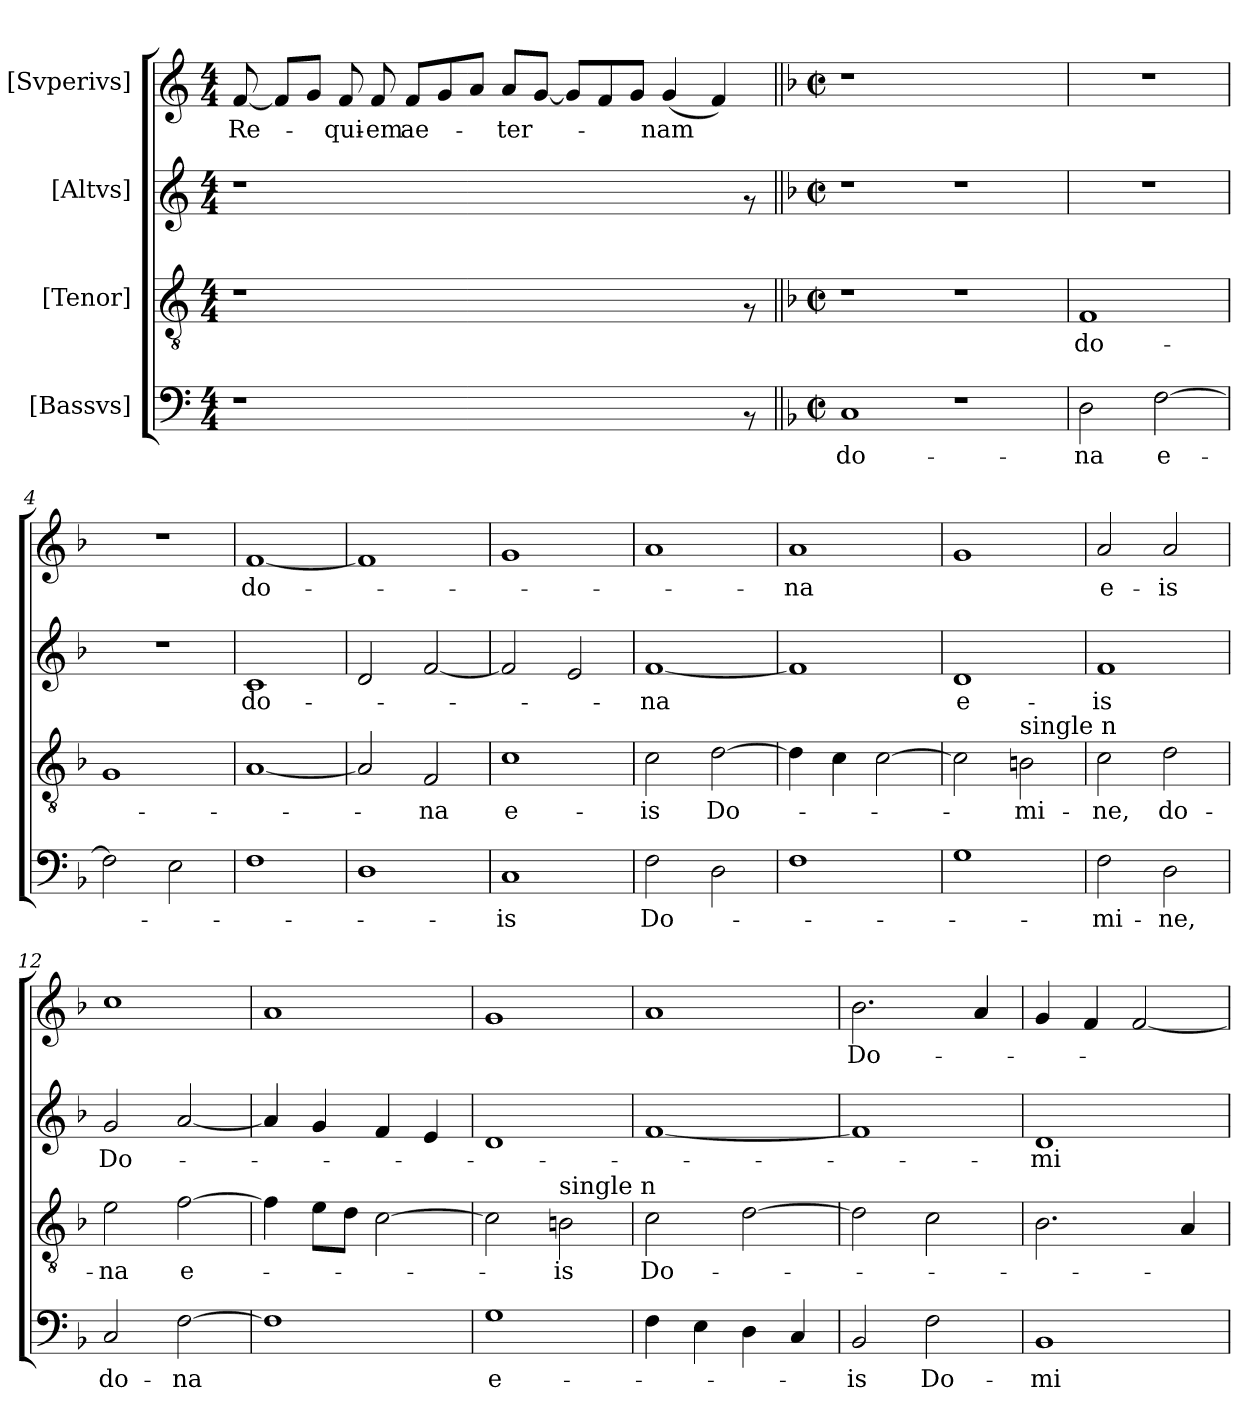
**kern	**text	**kern	**text	**kern	**text	**kern	**text
*part4	*part4	*part3	*part3	*part2	*part2	*part1	*part1
*staff4	*staff4	*staff3	*staff3	*staff2	*staff2	*staff1	*staff1
*I"[Bassvs]	*	*I"[Tenor]	*	*I"[Altvs]	*	*I"[Svperivs]	*
*clefF4	*	*clefGv2	*	*clefG2	*	*clefG2	*
*k[]	*	*k[]	*	*k[]	*	*k[]	*
*C:	*	*C:	*	*C:	*	*C:	*
*M4/4	*	*M4/4	*	*M4/4	*	*M4/4	*
=1	=1	=1	=1	=1	=1	=1	=1
!	!	!	!	!	!	!	!LO:LY:b
1r	.	1r	.	1r	.	[<8f/	Re-
.	.	.	.	.	.	8f/L]	.
.	.	.	.	.	.	8g/J	.
!	!	!	!	!	!	!	!LO:LY:b
.	.	.	.	.	.	8f/	-qui-
!	!	!	!	!	!	!	!LO:LY:b
.	.	.	.	.	.	8f/	-em
!	!	!	!	!	!	!	!LO:LY:b
.	.	.	.	.	.	8f/L	ae-
.	.	.	.	.	.	8g/	.
.	.	.	.	.	.	8a/J	.
!	!	!	!	!	!	!	!LO:LY:b
1ryy	.	1ryy	.	1ryy	.	8a/L	-ter-
.	.	.	.	.	.	[<8g/J	.
.	.	.	.	.	.	8g/L]	.
.	.	.	.	.	.	8f/	.
.	.	.	.	.	.	8g/J	.
!	!	!	!	!	!	!	!LO:LY:b
.	.	.	.	.	.	(<4g/	-nam
.	.	.	.	.	.	4f/)	.
8rAA	.	8rF	.	8rf	.	.	.
=2||	=2||	=2||	=2||	=2||	=2||	=2||	=2||
*k[b-]	*	*k[b-]	*	*k[b-]	*	*k[b-]	*
*F:	*	*F:	*	*F:	*	*F:	*
*M2/2	*	*M2/2	*	*M2/2	*	*M2/2	*
*met(c|)	*	*met(c|)	*	*met(c|)	*	*met(c|)	*
!	!LO:LY:b	!	!	!	!	!	!
1C	do-	1r	.	1r	.	1r	.
1r	.	1r	.	1r	.	1ryy	.
=3	=3	=3	=3	=3	=3	=3	=3
!	!LO:LY:b	!	!LO:LY:b	!	!	!	!
2D\	-na	1F	do-	1r	.	1r	.
!	!LO:LY:b	!	!	!	!	!	!
[>2F\	e-	.	.	.	.	.	.
=4	=4	=4	=4	=4	=4	=4	=4
2F\]	.	1G	.	1r	.	1r	.
2E\	.	.	.	.	.	.	.
=5	=5	=5	=5	=5	=5	=5	=5
!	!	!	!	!	!LO:LY:b	!	!LO:LY:b
1F	.	[<1A	.	1c	do-	[<1f	do-
!!LO:LB:g=z
=6	=6	=6	=6	=6	=6	=6	=6
1D	.	2A/]	.	2d/	.	1f]	.
!	!	!	!LO:LY:b	!	!	!	!
.	.	2F/	-na	[<2f/	.	.	.
=7	=7	=7	=7	=7	=7	=7	=7
!	!LO:LY:b	!	!LO:LY:b	!	!	!	!
1C	-is	1c	e-	2f/]	.	1g	.
.	.	.	.	2e/	.	.	.
=8	=8	=8	=8	=8	=8	=8	=8
!	!LO:LY:b	!	!LO:LY:b	!	!LO:LY:b	!	!
2F\	Do-	2c\	-is	[<1f	-na	1a	.
!	!	!	!LO:LY:b	!	!	!	!
2D\	.	[>2d\	Do-	.	.	.	.
=9	=9	=9	=9	=9	=9	=9	=9
!	!	!	!	!	!	!	!LO:LY:b
1F	.	4d\]	.	1f]	.	1a	-na
.	.	4c\	.	.	.	.	.
.	.	[>2c\	.	.	.	.	.
=10	=10	=10	=10	=10	=10	=10	=10
!	!	!	!	!	!LO:LY:b	!	!
1G	.	2c\]	.	1d	e-	1g	.
!	!	!LO:TX:a:t=single n	!	!	!	!	!
!	!	!	!LO:LY:b	!	!	!	!
.	.	2B\	-mi-	.	.	.	.
=11	=11	=11	=11	=11	=11	=11	=11
!	!LO:LY:b	!	!LO:LY:b	!	!LO:LY:b	!	!LO:LY:b
2F\	-mi-	2c\	-ne,	1f	-is	2a/	e-
!	!LO:LY:b	!	!LO:LY:b	!	!	!	!LO:LY:b
2D\	-ne,	2d\	do-	.	.	2a/	-is
=12	=12	=12	=12	=12	=12	=12	=12
!	!LO:LY:b	!	!LO:LY:b	!	!LO:LY:b	!	!
2C/	do-	2e\	-na	2g/	Do-	1cc	.
!	!LO:LY:b	!	!LO:LY:b	!	!	!	!
[>2F\	-na	[>2f\	e-	[<2a/	.	.	.
=13	=13	=13	=13	=13	=13	=13	=13
1F]	.	4f\]	.	4a/]	.	1a	.
.	.	8e\L	.	4g/	.	.	.
.	.	8d\J	.	.	.	.	.
.	.	[<2c\	.	4f/	.	.	.
.	.	.	.	4e/	.	.	.
!!LO:PB:g=z
=14	=14	=14	=14	=14	=14	=14	=14
!	!LO:LY:b	!	!	!	!	!	!
1G	e-	2c\]	.	1d	.	1g	.
!	!	!LO:TX:a:t=single n	!	!	!	!	!
!	!	!	!LO:LY:b	!	!	!	!
.	.	2B\	-is	.	.	.	.
=15	=15	=15	=15	=15	=15	=15	=15
!	!	!	!LO:LY:b	!	!	!	!
4F\	.	2c\	Do-	[<1f	.	1a	.
4E\	.	.	.	.	.	.	.
4D\	.	[>2d\	.	.	.	.	.
4C/	.	.	.	.	.	.	.
=16	=16	=16	=16	=16	=16	=16	=16
!	!LO:LY:b	!	!	!	!	!	!LO:LY:b
2BB-/	-is	2d\]	.	1f]	.	2.b-\	Do-
!	!LO:LY:b	!	!	!	!	!	!
2F\	Do-	2c\	.	.	.	.	.
.	.	.	.	.	.	4a/	.
=17	=17	=17	=17	=17	=17	=17	=17
!	!LO:LY:b	!	!	!	!LO:LY:b	!	!
1BB-	-mi-	2.B-\	.	1d	-mi-	4g/	.
.	.	.	.	.	.	4f/	.
.	.	.	.	.	.	[<2f/	.
.	.	4A/	.	.	.	.	.
=	=	=	=	=	=	=	=
*-	*-	*-	*-	*-	*-	*-	*-
